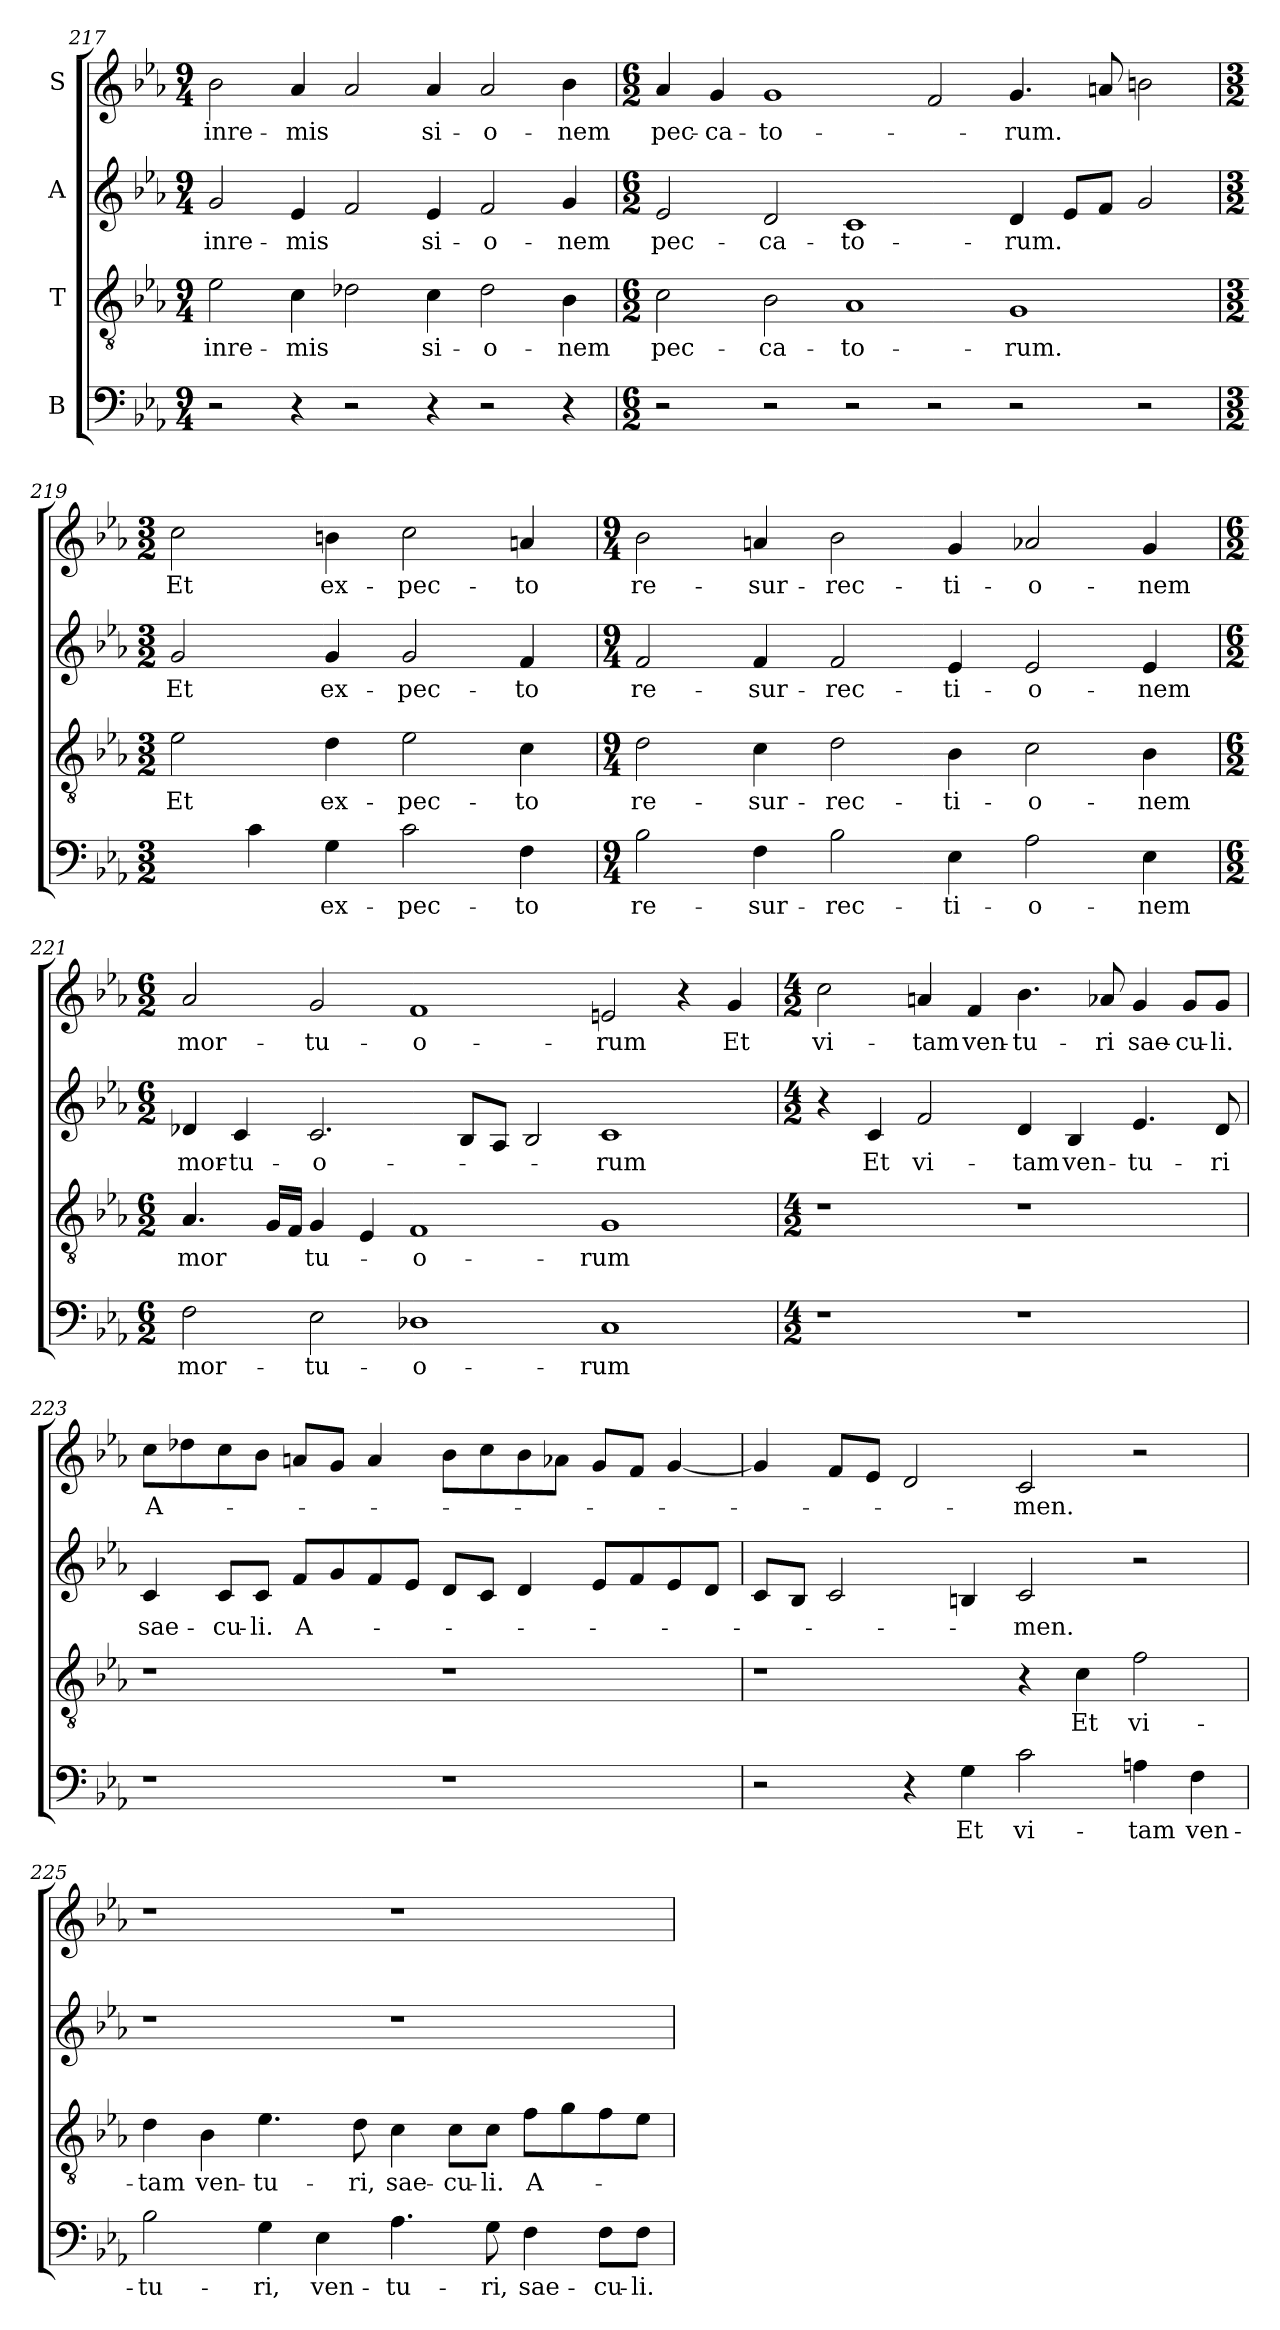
**kern	**text	**kern	**text	**kern	**text	**kern	**text
*part4	*part4	*part3	*part3	*part2	*part2	*part1	*part1
*staff4	*staff4	*staff3	*staff3	*staff2	*staff2	*staff1	*staff1
*I"B	*	*I"T	*	*I"A	*	*I"S	*
*clefF4	*	*clefGv2	*	*clefG2	*	*clefG2	*
*k[b-e-a-]	*	*k[b-e-a-]	*	*k[b-e-a-]	*	*k[b-e-a-]	*
*E-:	*	*E-:	*	*E-:	*	*E-:	*
*M9/4	*	*M9/4	*	*M9/4	*	*M9/4	*
=217	=217	=217	=217	=217	=217	=217	=217
2r	.	2e-\	inre-	2g/	inre-	2b-\	inre-
4r	.	4c\	mis	4e-/	mis	4a-/	mis
2r	.	2d-X\	.	2f/	.	2a-/	.
4r	.	4c\	-si-	4e-/	-si-	4a-/	-si-
2r	.	2d-\	o-	2f/	o-	2a-/	o-
4r	.	4B-\	nem	4g/	nem	4b-\	nem
=218	=218	=218	=218	=218	=218	=218	=218
*M6/2	*	*M6/2	*	*M6/2	*	*M6/2	*
2r	.	2c\	pec-	2e-/	pec-	4a-/	pec-
.	.	.	.	.	.	4g/	ca-
2r	.	2B-\	-ca-	2d/	-ca-	1g	to-
2r	.	1A-	to-	1c	to-	.	.
2r	.	.	.	.	.	2f/	.
2r	.	1G	rum.	4d/	rum.	4.g/	rum.
.	.	.	.	8e-/L	.	.	.
.	.	.	.	8f/J	.	8an/	.
2r	.	.	.	2g/	.	2bn\	.
!!LO:PB:g=z
=219	=219	=219	=219	=219	=219	=219	=219
*M3/2	*	*M3/2	*	*M3/2	*	*M3/2	*
4ryy	.	2e-\	Et	2g/	Et	2cc\	Et
4c\	.	.	.	.	.	.	.
4G\	ex-	4d\	ex-	4g/	ex-	4bn\	ex-
2c\	pec-	2e-\	pec-	2g/	pec-	2cc\	pec-
4F\	-to	4c\	-to	4f/	-to	4an/	-to
!!LO:PB:g=z
=220	=220	=220	=220	=220	=220	=220	=220
*M9/4	*	*M9/4	*	*M9/4	*	*M9/4	*
2B-\	re-	2d\	re-	2f/	re-	2b-\	re-
4F\	sur-	4c\	sur-	4f/	sur-	4an/	-sur-
2B-\	rec-	2d\	rec-	2f/	rec-	2b-\	rec-
4E-\	-ti-	4B-\	-ti-	4e-/	-ti-	4g/	-ti-
2A-\	o-	2c\	o-	2e-/	o-	2a-X/	o-
4E-\	nem	4B-\	nem	4e-/	nem	4g/	nem
=221	=221	=221	=221	=221	=221	=221	=221
*M6/2	*	*M6/2	*	*M6/2	*	*M6/2	*
2F\	mor-	4.A-/	mor	4d-X/	mor-	2a-/	mor-
.	.	.	.	4c/	tu-	.	.
.	.	16G/LL	.	.	.	.	.
.	.	16F/JJ	.	.	.	.	.
2E-\	-tu-	4G/	-tu-	2.c/	o-	2g/	-tu-
.	.	4E-/	.	.	.	.	.
1D-X	o-	1F	o-	.	.	1f	o-
.	.	.	.	8B-/L	.	.	.
.	.	.	.	8A-/J	.	.	.
.	.	.	.	2B-/	.	.	.
1C	rum	1G	rum	1c	-rum	2en/	rum
.	.	.	.	.	.	4r	.
.	.	.	.	.	.	4g/	Et
!!LO:PB:g=z
=222	=222	=222	=222	=222	=222	=222	=222
*M4/2	*	*M4/2	*	*M4/2	*	*M4/2	*
1r	.	1r	.	4r	.	2cc\	vi-
.	.	.	.	4c/	Et	.	.
.	.	.	.	2f/	vi-	4an/	tam
.	.	.	.	.	.	4f/	ven-
1r	.	1r	.	4d/	tam	4.b-\	-tu-
.	.	.	.	4B-/	ven-	.	.
.	.	.	.	.	.	8a-X/	ri
.	.	.	.	4.e-/	-tu-	4g/	sae-
.	.	.	.	.	.	8g/L	-cu-
.	.	.	.	8d/	ri	8g/J	li.
!!LO:PB:g=z
=223	=223	=223	=223	=223	=223	=223	=223
1r	.	1r	.	4c/	sae-	8cc\L	A-
.	.	.	.	.	.	8dd-X\	.
.	.	.	.	8c/L	-cu-	8cc\	.
.	.	.	.	8c/J	li.	8b-\J	.
.	.	.	.	8f/L	A-	8an/L	.
.	.	.	.	8g/	.	8g/J	.
.	.	.	.	8f/	.	4a/	.
.	.	.	.	8e-/J	.	.	.
1r	.	1r	.	8d/L	.	8b-\L	.
.	.	.	.	8c/J	.	8cc\	.
.	.	.	.	4d/	.	8b-\	.
.	.	.	.	.	.	8a-X\J	.
.	.	.	.	8e-/L	.	8g/L	.
.	.	.	.	8f/	.	8f/J	.
.	.	.	.	8e-/	.	[4g/	.
.	.	.	.	8d/J	.	.	.
=224	=224	=224	=224	=224	=224	=224	=224
2r	.	1r	.	8c/L	.	4g/]	.
.	.	.	.	8B-/J	.	.	.
.	.	.	.	2c/	.	8f/L	.
.	.	.	.	.	.	8e-/J	.
4r	.	.	.	.	.	2d/	.
4G\	Et	.	.	4Bn/	.	.	.
2c\	vi-	4r	.	2c/	men.	2c/	men.
.	.	4c\	Et	.	.	.	.
4An\	tam	2f\	vi-	2r	.	2r	.
4F\	ven-	.	.	.	.	.	.
!!LO:PB:g=z
=225	=225	=225	=225	=225	=225	=225	=225
2B-\	tu-	4d\	tam	1r	.	1r	.
.	.	4B-\	ven-	.	.	.	.
4G\	ri,	4.e-\	tu-	.	.	.	.
4E-\	ven-	.	.	.	.	.	.
.	.	8d\	ri,	.	.	.	.
4.A-\	tu-	4c\	sae-	1r	.	1r	.
.	.	8c\L	cu-	.	.	.	.
8G\	ri,	8c\J	li.	.	.	.	.
4F\	sae-	8f\L	A-	.	.	.	.
.	.	8g\	.	.	.	.	.
8F\L	cu-	8f\	.	.	.	.	.
8F\J	li.	8e-\J	.	.	.	.	.
=	=	=	=	=	=	=	=
*-	*-	*-	*-	*-	*-	*-	*-
